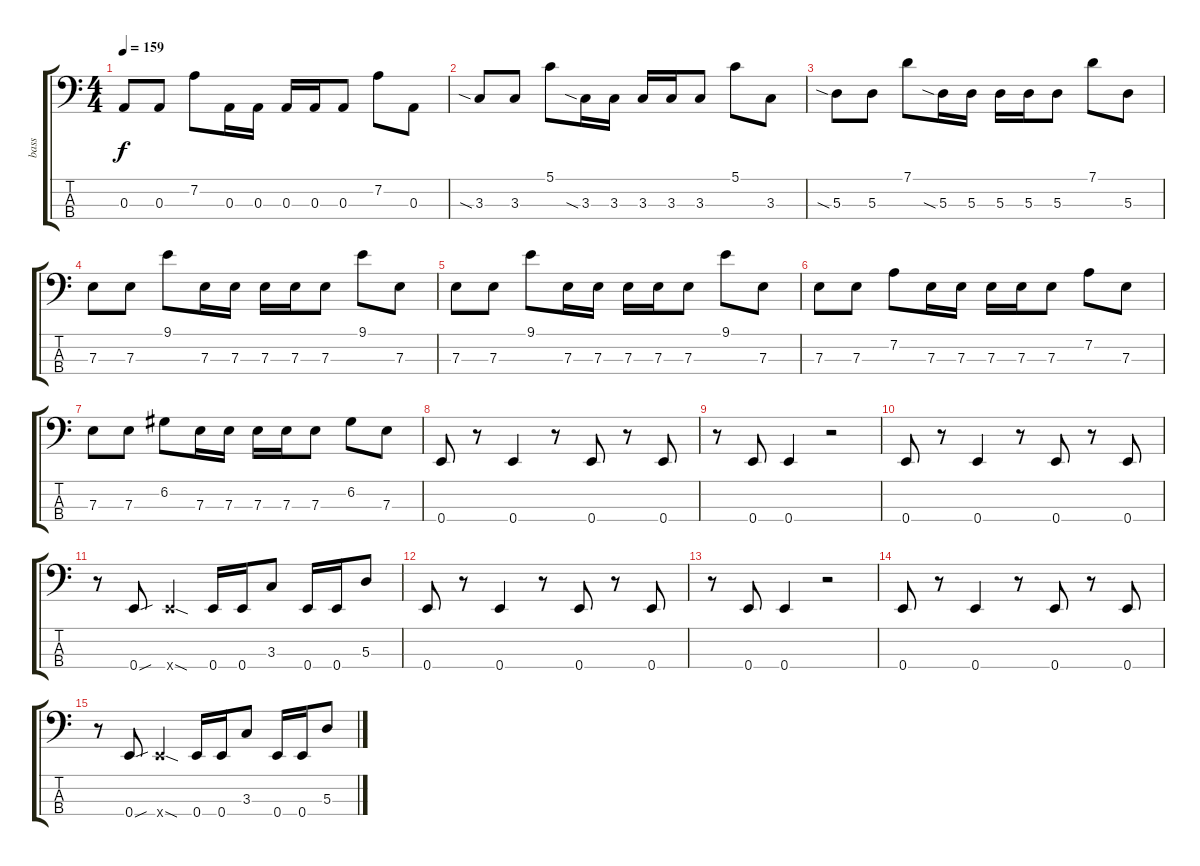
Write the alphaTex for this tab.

\track ("bass" "bass") {instrument electricbasspick}
\staff {score tabs}
\tuning (G2 D2 A1 E1) {hide}
\ts (4 4)
\tempo 159
\clef f4
\ks c
0.3.8{dy f} 0.3.8 7.2.8 0.3.16 0.3.16 0.3.16 0.3.16 0.3.8 7.2.8 0.3.8 |
3.3{sia}.8 3.3.8 5.1.8 3.3{sia}.16 3.3.16 3.3.16 3.3.16 3.3.8 5.1.8 3.3.8 |
5.3{sia}.8 5.3.8 7.1.8 5.3{sia}.16 5.3.16 5.3.16 5.3.16 5.3.8 7.1.8 5.3.8 |
7.3.8 7.3.8 9.1.8 7.3.16 7.3.16 7.3.16 7.3.16 7.3.8 9.1.8 7.3.8 |
7.3.8 7.3.8 9.1.8 7.3.16 7.3.16 7.3.16 7.3.16 7.3.8 9.1.8 7.3.8 |
7.3.8 7.3.8 7.2.8 7.3.16 7.3.16 7.3.16 7.3.16 7.3.8 7.2.8 7.3.8 |
7.3.8 7.3.8 6.2.8 7.3.16 7.3.16 7.3.16 7.3.16 7.3.8 6.2.8 7.3.8 |
0.4.8 r.8 0.4.4 r.8 0.4.8 r.8 0.4.8 |
r.8 0.4.8 0.4.4 r.2 |
0.4.8 r.8 0.4.4 r.8 0.4.8 r.8 0.4.8 |
r.8 0.4{sou}.8 0.4{sod x}.4 0.4.16 0.4.16 3.3.8 0.4.16 0.4.16 5.3.8 |
0.4.8 r.8 0.4.4 r.8 0.4.8 r.8 0.4.8 |
r.8 0.4.8 0.4.4 r.2 |
0.4.8 r.8 0.4.4 r.8 0.4.8 r.8 0.4.8 |
r.8 0.4{sou}.8 0.4{sod x}.4 0.4.16 0.4.16 3.3.8 0.4.16 0.4.16 5.3.8
